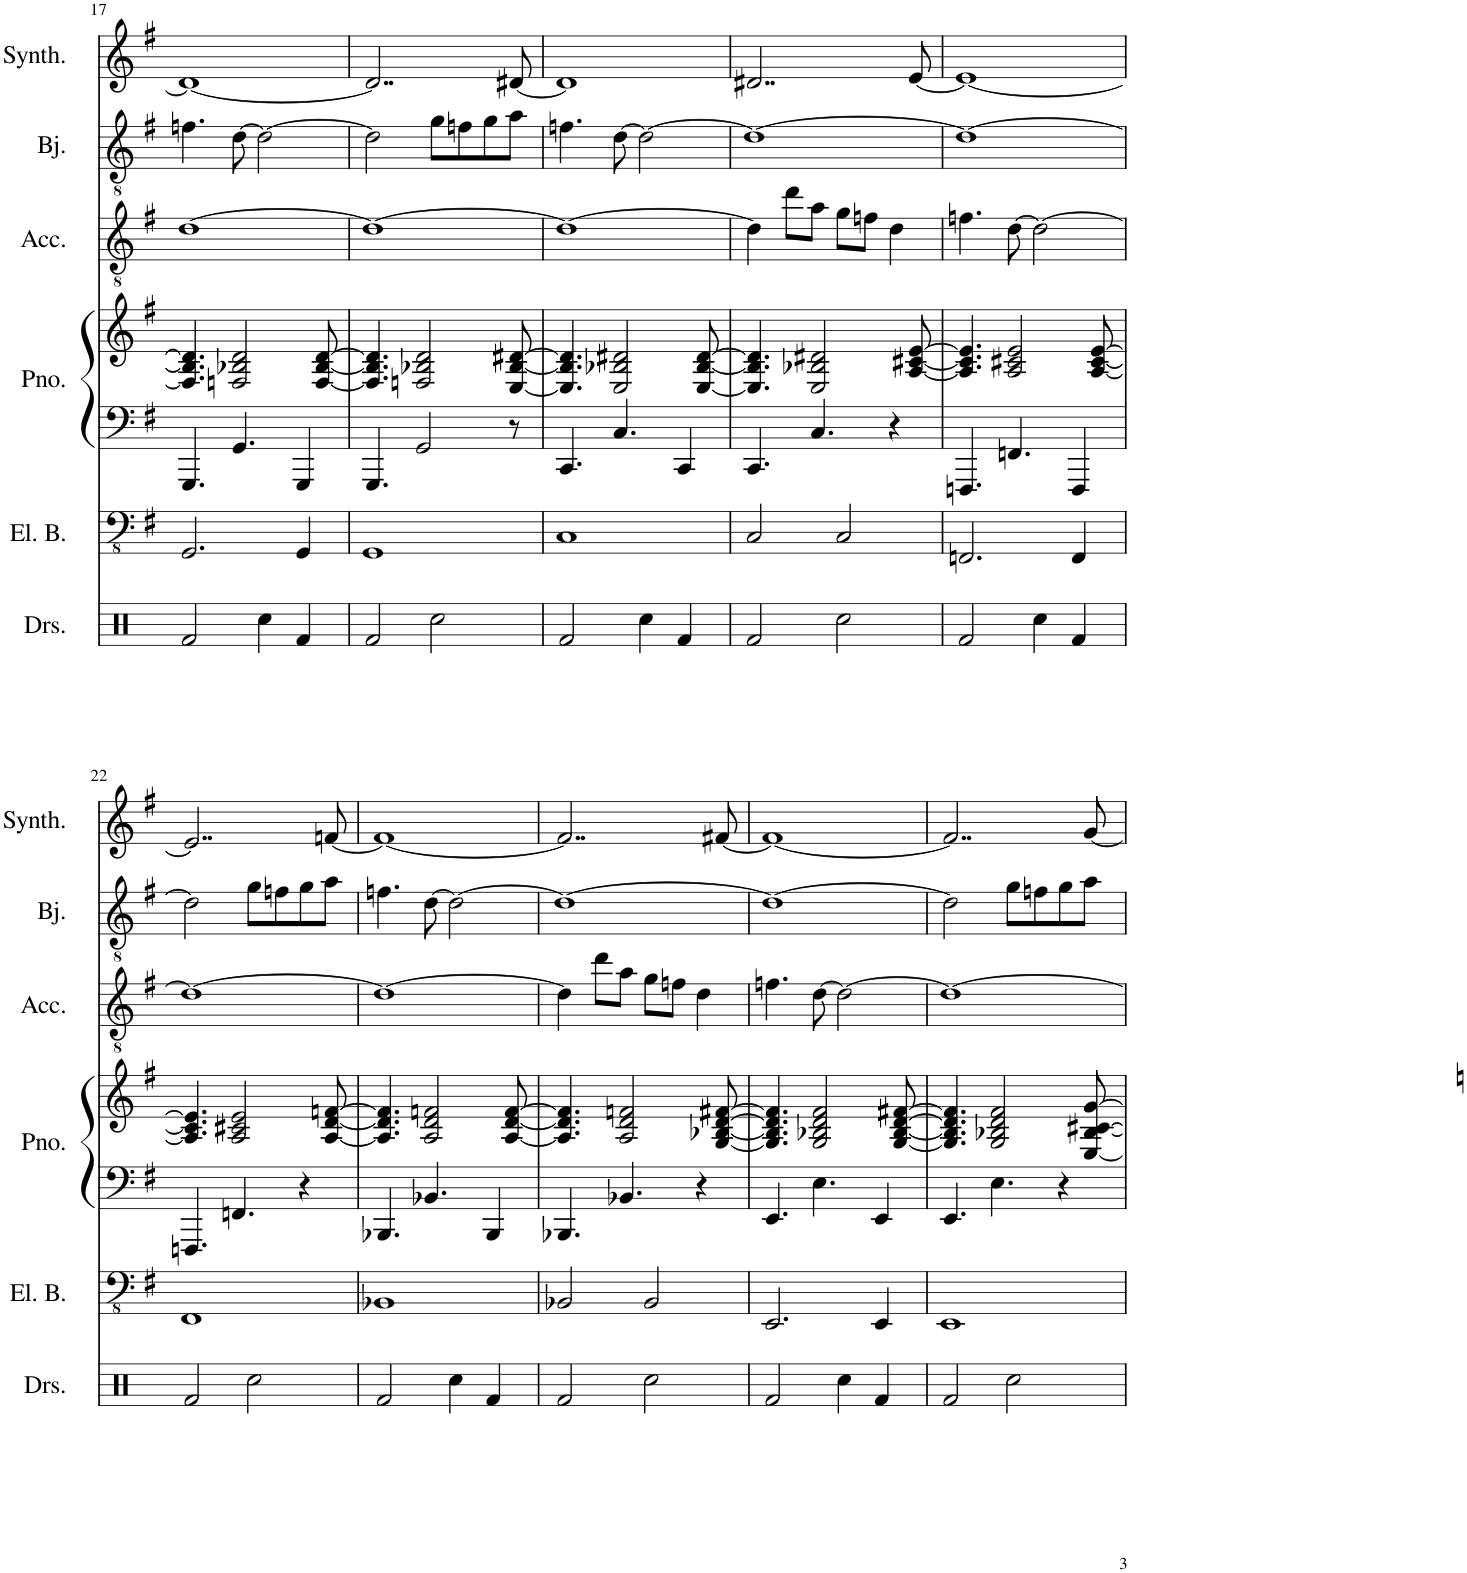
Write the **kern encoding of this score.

**kern	**kern	**kern	**kern	**kern	**kern	**kern
*part6	*part5	*part4	*part4	*part3	*part2	*part1
*staff7	*staff6	*staff5	*staff4	*staff3	*staff2	*staff1
*I"Drumset	*I"Electric Bass	*I"Piano	*	*I"Accordion	*I"Banjo	*I"Sine Synthesizer
*I'Drs.	*I'El. B.	*I'Pno.	*	*I'Acc.	*I'Bj.	*I'Synth.
!!LO:PB:g=z
*clefX	*clefFv4	*clefF4	*clefG2	*clefGv2	*clefGv2	*clefG2
*	*	*	*	*	*ITrd7c12	*
*k[]	*k[f#]	*k[f#]	*k[f#]	*k[f#]	*k[f#]	*k[f#]
*M2/2	*M2/2	*M2/2	*M2/2	*M2/2	*M2/2	*M2/2
*met(c|)	*met(c|)	*met(c|)	*met(c|)	*met(c|)	*met(c|)	*met(c|)
=17	=17	=17	=17	=17	=17	=17
2Rf/	2.GGG/	4.GGG/	4.F/] 4.B-/] 4.d/]	[1d	4.fn\	1d_
.	.	4.GG/	2Fn/ 2B-X/ 2d/	.	[8d\	.
4Rcc\	.	.	.	.	2d\_	.
4Rf/	4GGG/	4GGG/	.	.	.	.
.	.	.	[8F/ [8B-/ [8d/	.	.	.
=18	=18	=18	=18	=18	=18	=18
2Rf/	1GGG	4.GGG/	4.F/] 4.B-/] 4.d/]	1d_	2d\]	2..d/]
.	.	2GG/	2Fn/ 2B-X/ 2d/	.	.	.
2Rcc\	.	.	.	.	8g\L	.
.	.	.	.	.	8fn\	.
.	.	.	.	.	8g\	.
.	.	8r	[8E/ [8B-/ [8d#X/	.	8a\J	[8d#X/
=19	=19	=19	=19	=19	=19	=19
2Rf/	1CC	4.CC/	4.E/] 4.B-/] 4.d#/]	1d_	4.fn\	1d#]
.	.	4.C/	2E/ 2B-X/ 2d#X/	.	[8d\	.
4Rcc\	.	.	.	.	2d\_	.
4Rf/	.	4CC/	.	.	.	.
.	.	.	[8E/ [8B-/ [8d#/	.	.	.
=20	=20	=20	=20	=20	=20	=20
2Rf/	2CC/	4.CC/	4.E/] 4.B-/] 4.d#/]	4d\]	1d_	2..d#X/
.	.	.	.	8dd\L	.	.
.	.	4.C/	2E/ 2B-X/ 2d#X/	8a\J	.	.
2Rcc\	2CC/	.	.	8g\L	.	.
.	.	.	.	8fn\J	.	.
.	.	4r	.	4d\	.	.
.	.	.	[8A/ [8c#X/ [8e/	.	.	[8e/
=21	=21	=21	=21	=21	=21	=21
2Rf/	2.FFFn/	4.FFFn/	4.A/] 4.c#/] 4.e/]	4.fn\	1d_	1e_
.	.	4.FFn/	2A/ 2c#X/ 2e/	[8d\	.	.
4Rcc\	.	.	.	2d\_	.	.
4Rf/	4FFF/	4FFF/	.	.	.	.
.	.	.	[8A/ [8c#/ [8e/	.	.	.
!!LO:LB:g=z
=22	=22	=22	=22	=22	=22	=22
2Rf/	1FFFn	4.FFFn/	4.A/] 4.c#/] 4.e/]	1d_	2d\]	2..e/]
.	.	4.FFn/	2A/ 2c#X/ 2e/	.	.	.
2Rcc\	.	.	.	.	8g\L	.
.	.	.	.	.	8fn\	.
.	.	4r	.	.	8g\	.
.	.	.	[8A/ [8d/ [8fn/	.	8a\J	[8fn/
=23	=23	=23	=23	=23	=23	=23
2Rf/	1BBB-X	4.BBB-X/	4.A/] 4.d/] 4.f/]	1d_	4.fn\	1f_
.	.	4.BB-X/	2A/ 2d/ 2fn/	.	[8d\	.
4Rcc\	.	.	.	.	2d\_	.
4Rf/	.	4BBB-/	.	.	.	.
.	.	.	[8A/ [8d/ [8f/	.	.	.
=24	=24	=24	=24	=24	=24	=24
2Rf/	2BBB-X/	4.BBB-X/	4.A/] 4.d/] 4.f/]	4d\]	1d_	2..f/]
.	.	.	.	8dd\L	.	.
.	.	4.BB-X/	2A/ 2d/ 2fn/	8a\J	.	.
2Rcc\	2BBB-/	.	.	8g\L	.	.
.	.	.	.	8fn\J	.	.
.	.	4r	.	4d\	.	.
.	.	.	[8G/ [8B-X/ [8d/ [8f#X/	.	.	[8f#X/
=25	=25	=25	=25	=25	=25	=25
2Rf/	2.EEE/	4.EE/	4.G/] 4.B-/] 4.d/] 4.f#/]	4.fn\	1d_	1f#_
.	.	4.E\	2G/ 2B-X/ 2d/ 2f#/	[8d\	.	.
4Rcc\	.	.	.	2d\_	.	.
4Rf/	4EEE/	4EE/	.	.	.	.
.	.	.	[8G/ [8B-/ [8d/ [8f#X/	.	.	.
=26	=26	=26	=26	=26	=26	=26
2Rf/	1EEE	4.EE/	4.G/] 4.B-/] 4.d/] 4.f#/]	1d_	2d\]	2..f#/]
.	.	4.E\	2G/ 2B-X/ 2d/ 2f#/	.	.	.
2Rcc\	.	.	.	.	8g\L	.
.	.	.	.	.	8fn\	.
.	.	4r	.	.	8g\	.
.	.	.	[8E/ [8B-/ [8c#X/ [8g/	.	8a\J	[8g/
=	=	=	=	=	=	=
*-	*-	*-	*-	*-	*-	*-
